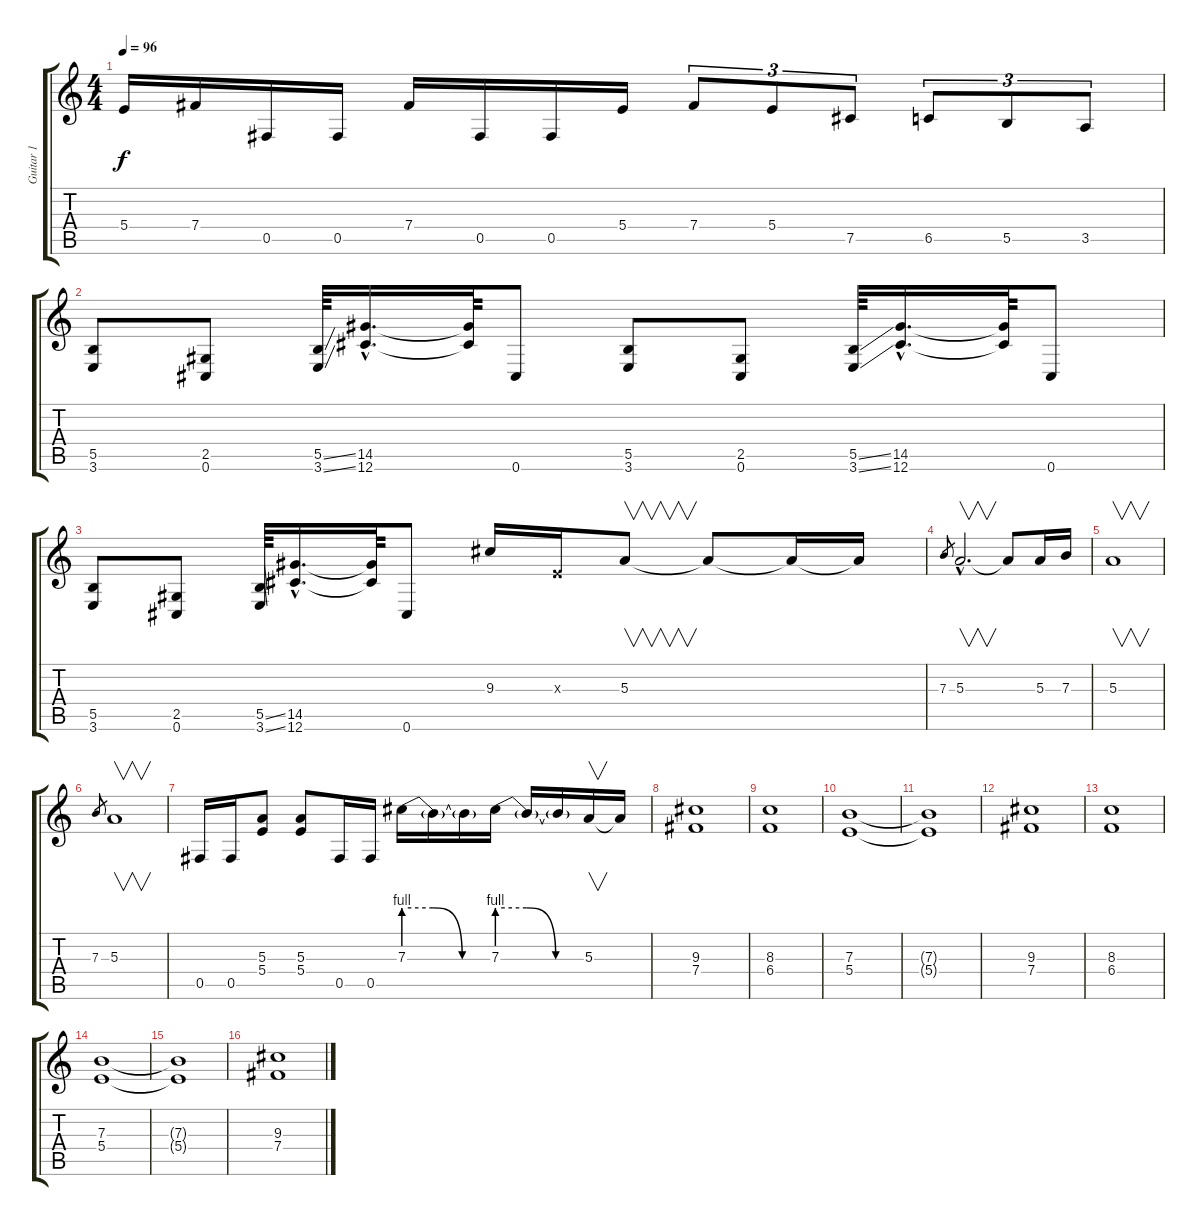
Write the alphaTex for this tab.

\track ("Guitar 1" "Guitar 1") {instrument overdrivenguitar}
\staff {score tabs}
\tuning (Db4 Ab3 E3 B2 Gb2 Db2) {hide}
\ts (4 4)
\tempo 96
\clef g2
\ks c
5.4.16{dy f} 7.4.16 0.5.16 0.5.16 7.4.16 0.5.16 0.5.16 5.4.16 7.4.8{tu (3 2)} 5.4.8{tu (3 2)} 7.5.8{tu (3 2)} 6.5.8{tu (3 2)} 5.5.8{tu (3 2)} 3.5.8{tu (3 2)} |
(5.5 3.6).8 (2.5 0.6).8 (5.5{ss} 3.6{ss}).64 (14.5{hac} 12.6{hac}).16{d} (14.5{t} 12.6{t}).64 0.6.8 (5.5 3.6).8 (2.5 0.6).8 (5.5{ss} 3.6{ss}).64 (14.5{hac} 12.6{hac}).16{d} (14.5{t} 12.6{t}).64 0.6.8 |
(5.5 3.6).8 (2.5 0.6).8 (5.5{ss} 3.6{ss}).64 (14.5{hac} 12.6{hac}).16{d} (14.5{t} 12.6{t}).64 0.6.8 9.3.16 0.3{x}.16 5.3.8{v} 5.3{t}.8 5.3{t}.16 5.3{t}.16 |
7.3.8{gr} 5.3{hac}.2{v d} 5.3{t}.8 5.3.16 7.3.16 |
5.3.1{v} |
7.3.8{gr} 5.3.1{v} |
0.5.16 0.5.16 (5.3 5.4).8 (5.3 5.4).8 0.5.16 0.5.16 7.3{be (custom 0 4 20 4 40 0 60 0)}.16 7.3{t}.16 7.3{t}.16 7.3{be (custom 0 4 20 4 40 0 60 0)}.16 7.3{t}.16 7.3{t}.16 5.3.16{v} 5.3{t}.16 |
(9.3 7.4).1 |
(8.3 6.4).1 |
(7.3 5.4).1 |
(7.3{t} 5.4{t}).1 |
(9.3 7.4).1 |
(8.3 6.4).1 |
(7.3 5.4).1 |
(7.3{t} 5.4{t}).1 |
(9.3 7.4).1
